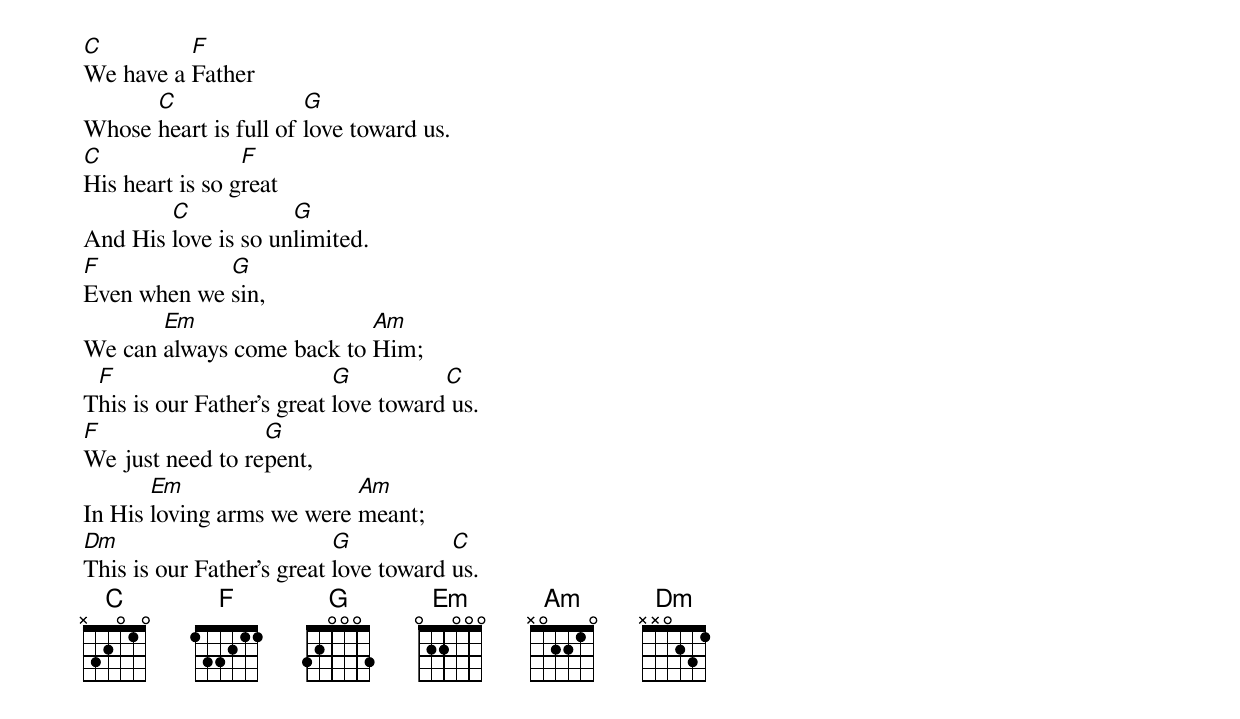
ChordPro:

[C]We have a [F]Father
Whose [C]heart is full of [G]love toward us.
[C]His heart is so g[F]reat
And His [C]love is so un[G]limited.
[F]Even when we [G]sin,
We can [Em]always come back to [Am]Him;
T[F]his is our Father’s great [G]love toward[C] us.
[F]We just need to re[G]pent,
In His [Em]loving arms we were [Am]meant;
[Dm]This is our Father’s great [G]love toward [C]us.
